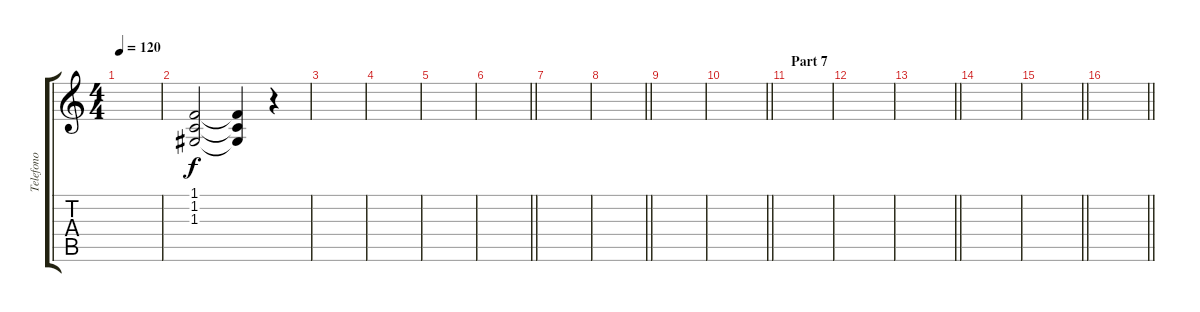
\track ("Telefono" "Telefono") {instrument telephonering}
\staff {score tabs}
\tuning (E4 B3 G3 D3 A2 E2) {hide}
\ts (4 4)
\tempo 120
\clef g2
\ks c
|
(1.1 1.2 1.3).2 (1.1{t} 1.2{t} 1.3{t}).4 r.4 |
|
|
|
\barLineRight lightlight
|
|
\barLineRight lightlight
|
|
\barLineRight lightlight
|
\section ("" "Part 7")
|
|
\barLineRight lightlight
|
|
\barLineRight lightlight
|
\barLineRight lightlight
